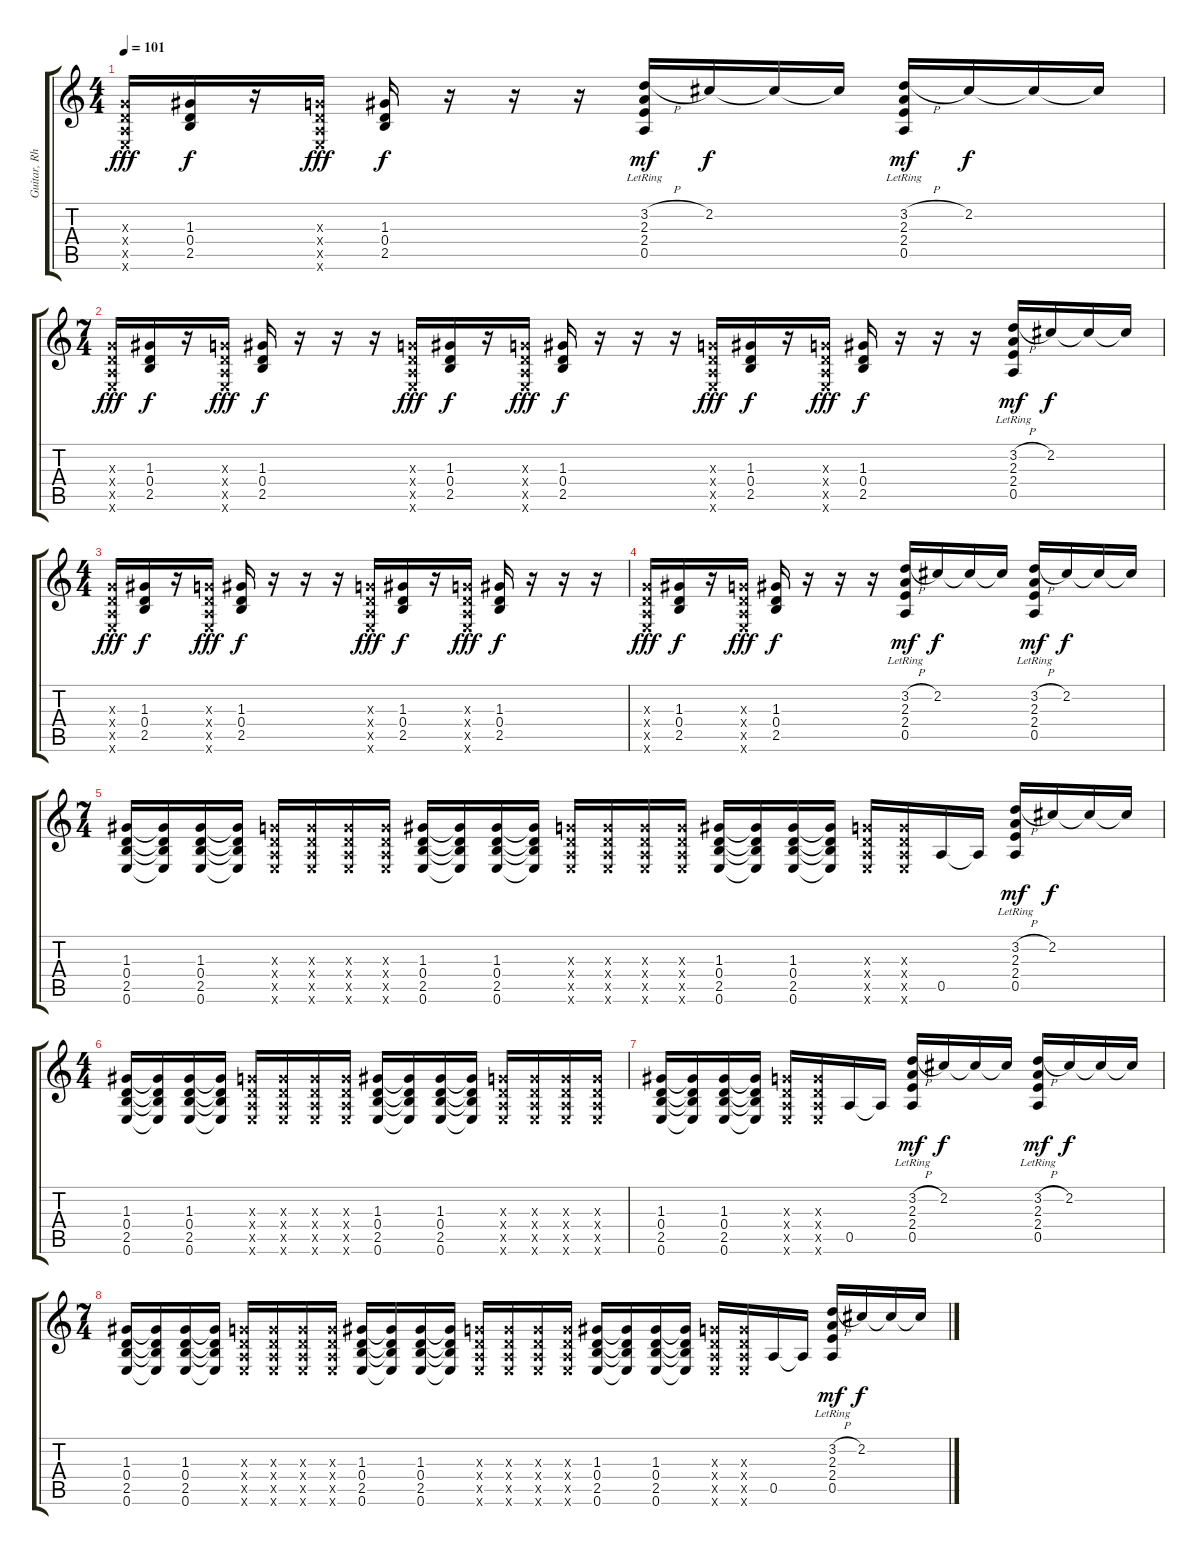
\track ("Guitar, Rhythm" "Guitar, Rh") {instrument distortionguitar}
\staff {score tabs}
\tuning (E4 B3 G3 D3 A2 E2) {hide}
\ts (4 4)
\tempo 101
\clef g2
\ks c
(0.3{x} 0.4{x} 0.5{x} 0.6{x}).16{dy fff} (1.3 0.4 2.5).16{dy f} r.16 (0.3{x} 0.4{x} 0.5{x} 0.6{x}).16{dy fff} (1.3 0.4 2.5).16{dy f} r.16 r.16 r.16 (3.2{h} 2.3{lr} 2.4{lr} 0.5{lr}).16{dy mf} 2.2.16{dy f} 2.2{t}.16 2.2{t}.16 (3.2{h} 2.3{lr} 2.4{lr} 0.5{lr}).16{dy mf} 2.2.16{dy f} 2.2{t}.16 2.2{t}.16 |
\ts (7 4)
(0.3{x} 0.4{x} 0.5{x} 0.6{x}).16{dy fff} (1.3 0.4 2.5).16{dy f} r.16 (0.3{x} 0.4{x} 0.5{x} 0.6{x}).16{dy fff} (1.3 0.4 2.5).16{dy f} r.16 r.16 r.16 (0.3{x} 0.4{x} 0.5{x} 0.6{x}).16{dy fff} (1.3 0.4 2.5).16{dy f} r.16 (0.3{x} 0.4{x} 0.5{x} 0.6{x}).16{dy fff} (1.3 0.4 2.5).16{dy f} r.16 r.16 r.16 (0.3{x} 0.4{x} 0.5{x} 0.6{x}).16{dy fff} (1.3 0.4 2.5).16{dy f} r.16 (0.3{x} 0.4{x} 0.5{x} 0.6{x}).16{dy fff} (1.3 0.4 2.5).16{dy f} r.16 r.16 r.16 (3.2{h} 2.3{lr} 2.4{lr} 0.5{lr}).16{dy mf} 2.2.16{dy f} 2.2{t}.16 2.2{t}.16 |
\ts (4 4)
(0.3{x} 0.4{x} 0.5{x} 0.6{x}).16{dy fff} (1.3 0.4 2.5).16{dy f} r.16 (0.3{x} 0.4{x} 0.5{x} 0.6{x}).16{dy fff} (1.3 0.4 2.5).16{dy f} r.16 r.16 r.16 (0.3{x} 0.4{x} 0.5{x} 0.6{x}).16{dy fff} (1.3 0.4 2.5).16{dy f} r.16 (0.3{x} 0.4{x} 0.5{x} 0.6{x}).16{dy fff} (1.3 0.4 2.5).16{dy f} r.16 r.16 r.16 |
(0.3{x} 0.4{x} 0.5{x} 0.6{x}).16{dy fff} (1.3 0.4 2.5).16{dy f} r.16 (0.3{x} 0.4{x} 0.5{x} 0.6{x}).16{dy fff} (1.3 0.4 2.5).16{dy f} r.16 r.16 r.16 (3.2{h} 2.3{lr} 2.4{lr} 0.5{lr}).16{dy mf} 2.2.16{dy f} 2.2{t}.16 2.2{t}.16 (3.2{h} 2.3{lr} 2.4{lr} 0.5{lr}).16{dy mf} 2.2.16{dy f} 2.2{t}.16 2.2{t}.16 |
\ts (7 4)
(1.3 0.4 2.5 0.6).16 (1.3{t} 0.4{t} 2.5{t} 0.6{t}).16 (1.3 0.4 2.5 0.6).16 (1.3{t} 0.4{t} 2.5{t} 0.6{t}).16 (0.3{x} 0.4{x} 0.5{x} 0.6{x}).16 (0.3{x} 0.4{x} 0.5{x} 0.6{x}).16 (0.3{x} 0.4{x} 0.5{x} 0.6{x}).16 (0.3{x} 0.4{x} 0.5{x} 0.6{x}).16 (1.3 0.4 2.5 0.6).16 (1.3{t} 0.4{t} 2.5{t} 0.6{t}).16 (1.3 0.4 2.5 0.6).16 (1.3{t} 0.4{t} 2.5{t} 0.6{t}).16 (0.3{x} 0.4{x} 0.5{x} 0.6{x}).16 (0.3{x} 0.4{x} 0.5{x} 0.6{x}).16 (0.3{x} 0.4{x} 0.5{x} 0.6{x}).16 (0.3{x} 0.4{x} 0.5{x} 0.6{x}).16 (1.3 0.4 2.5 0.6).16 (1.3{t} 0.4{t} 2.5{t} 0.6{t}).16 (1.3 0.4 2.5 0.6).16 (1.3{t} 0.4{t} 2.5{t} 0.6{t}).16 (0.3{x} 0.4{x} 0.5{x} 0.6{x}).16 (0.3{x} 0.4{x} 0.5{x} 0.6{x}).16 0.5.16 0.5{t}.16 (3.2{h} 2.3{lr} 2.4{lr} 0.5{lr}).16{dy mf} 2.2.16{dy f} 2.2{t}.16 2.2{t}.16 |
\ts (4 4)
(1.3 0.4 2.5 0.6).16 (1.3{t} 0.4{t} 2.5{t} 0.6{t}).16 (1.3 0.4 2.5 0.6).16 (1.3{t} 0.4{t} 2.5{t} 0.6{t}).16 (0.3{x} 0.4{x} 0.5{x} 0.6{x}).16 (0.3{x} 0.4{x} 0.5{x} 0.6{x}).16 (0.3{x} 0.4{x} 0.5{x} 0.6{x}).16 (0.3{x} 0.4{x} 0.5{x} 0.6{x}).16 (1.3 0.4 2.5 0.6).16 (1.3{t} 0.4{t} 2.5{t} 0.6{t}).16 (1.3 0.4 2.5 0.6).16 (1.3{t} 0.4{t} 2.5{t} 0.6{t}).16 (0.3{x} 0.4{x} 0.5{x} 0.6{x}).16 (0.3{x} 0.4{x} 0.5{x} 0.6{x}).16 (0.3{x} 0.4{x} 0.5{x} 0.6{x}).16 (0.3{x} 0.4{x} 0.5{x} 0.6{x}).16 |
(1.3 0.4 2.5 0.6).16 (1.3{t} 0.4{t} 2.5{t} 0.6{t}).16 (1.3 0.4 2.5 0.6).16 (1.3{t} 0.4{t} 2.5{t} 0.6{t}).16 (0.3{x} 0.4{x} 0.5{x} 0.6{x}).16 (0.3{x} 0.4{x} 0.5{x} 0.6{x}).16 0.5.16 0.5{t}.16 (3.2{h} 2.3{lr} 2.4{lr} 0.5{lr}).16{dy mf} 2.2.16{dy f} 2.2{t}.16 2.2{t}.16 (3.2{h} 2.3{lr} 2.4{lr} 0.5{lr}).16{dy mf} 2.2.16{dy f} 2.2{t}.16 2.2{t}.16 |
\ts (7 4)
(1.3 0.4 2.5 0.6).16 (1.3{t} 0.4{t} 2.5{t} 0.6{t}).16 (1.3 0.4 2.5 0.6).16 (1.3{t} 0.4{t} 2.5{t} 0.6{t}).16 (0.3{x} 0.4{x} 0.5{x} 0.6{x}).16 (0.3{x} 0.4{x} 0.5{x} 0.6{x}).16 (0.3{x} 0.4{x} 0.5{x} 0.6{x}).16 (0.3{x} 0.4{x} 0.5{x} 0.6{x}).16 (1.3 0.4 2.5 0.6).16 (1.3{t} 0.4{t} 2.5{t} 0.6{t}).16 (1.3 0.4 2.5 0.6).16 (1.3{t} 0.4{t} 2.5{t} 0.6{t}).16 (0.3{x} 0.4{x} 0.5{x} 0.6{x}).16 (0.3{x} 0.4{x} 0.5{x} 0.6{x}).16 (0.3{x} 0.4{x} 0.5{x} 0.6{x}).16 (0.3{x} 0.4{x} 0.5{x} 0.6{x}).16 (1.3 0.4 2.5 0.6).16 (1.3{t} 0.4{t} 2.5{t} 0.6{t}).16 (1.3 0.4 2.5 0.6).16 (1.3{t} 0.4{t} 2.5{t} 0.6{t}).16 (0.3{x} 0.4{x} 0.5{x} 0.6{x}).16 (0.3{x} 0.4{x} 0.5{x} 0.6{x}).16 0.5.16 0.5{t}.16 (3.2{h} 2.3{lr} 2.4{lr} 0.5{lr}).16{dy mf} 2.2.16{dy f} 2.2{t}.16 2.2{t}.16
